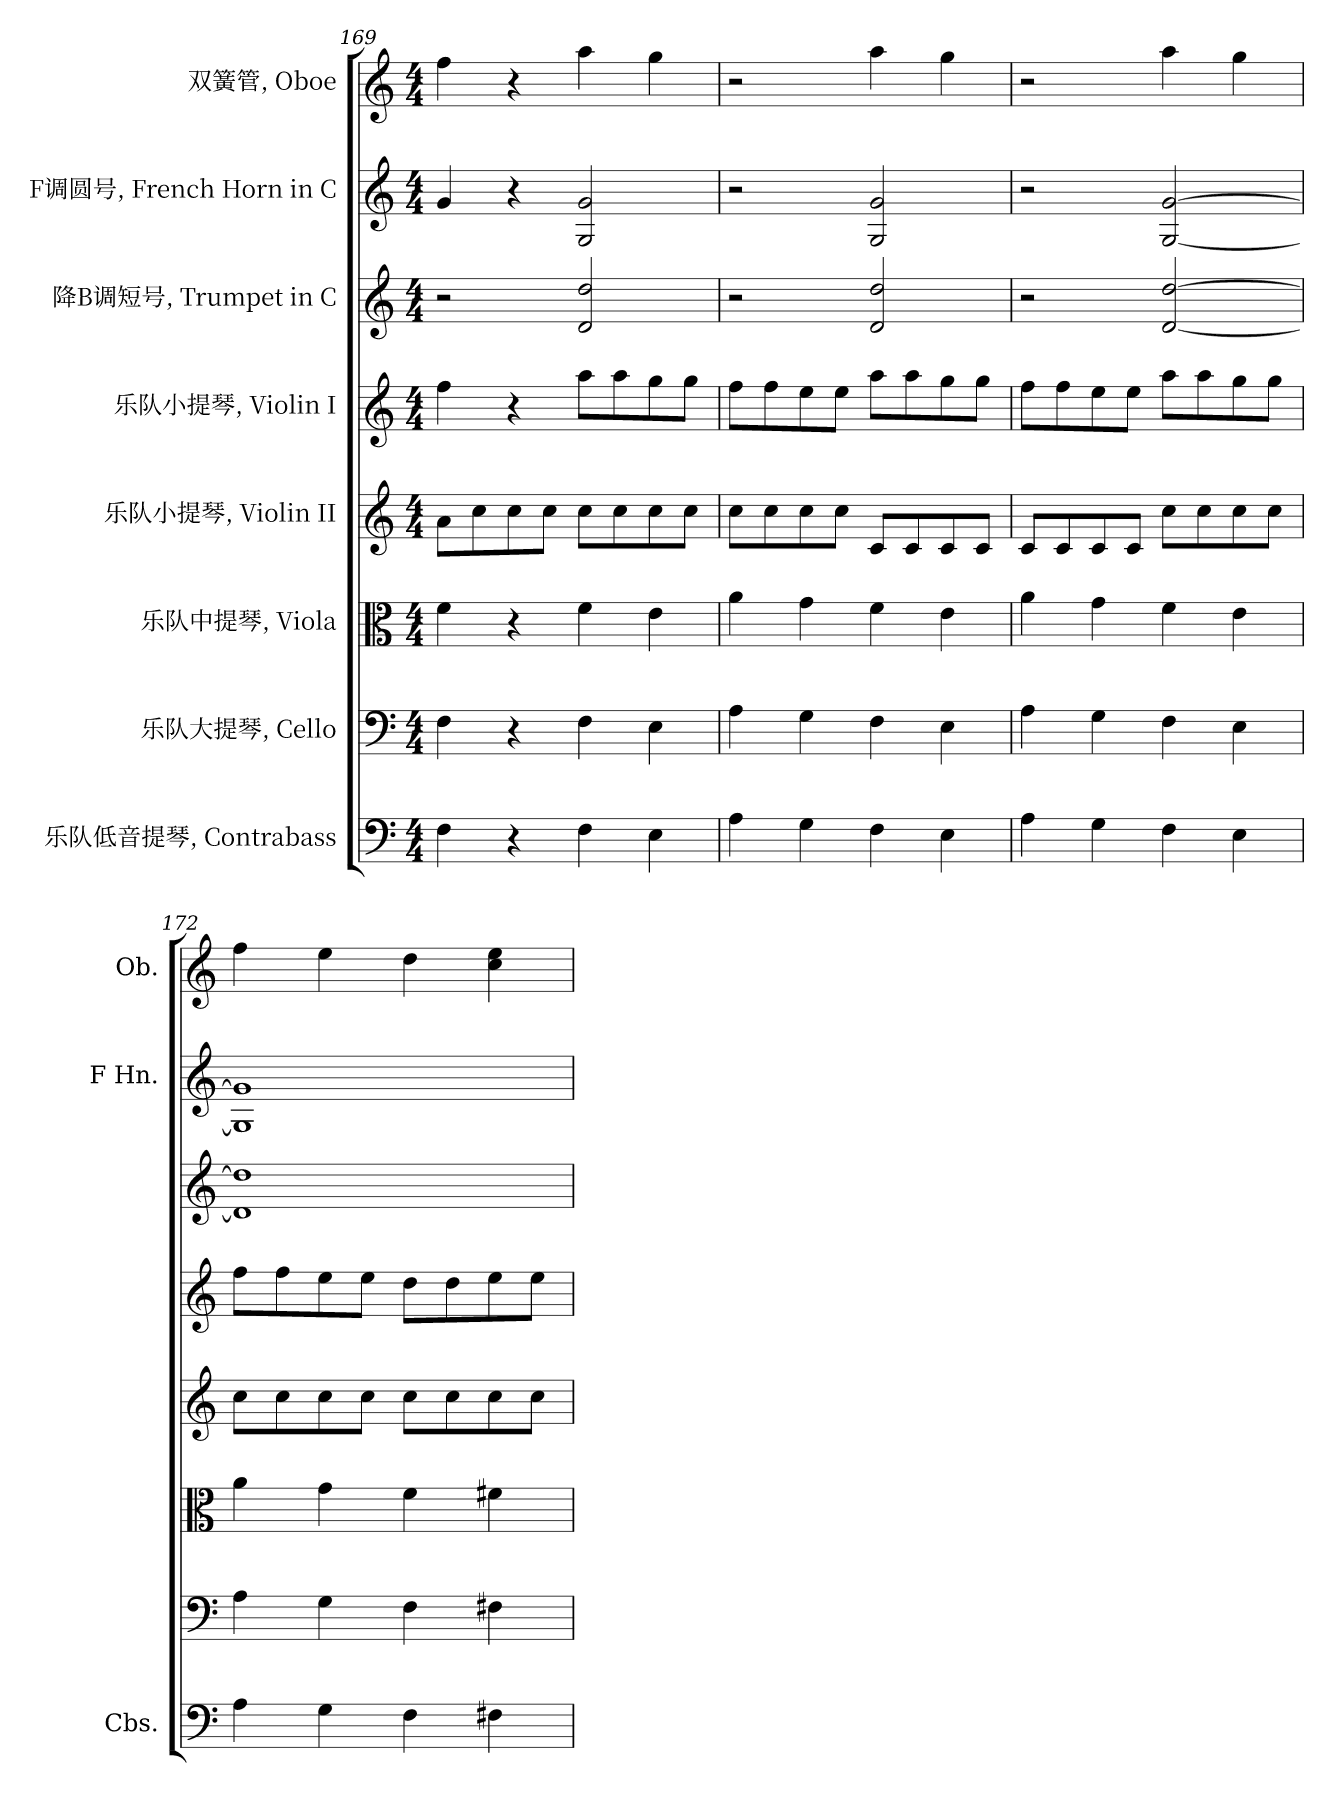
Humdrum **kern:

**kern	**kern	**kern	**kern	**kern	**kern	**kern	**kern
*part8	*part7	*part6	*part5	*part4	*part3	*part2	*part1
*staff8	*staff7	*staff6	*staff5	*staff4	*staff3	*staff2	*staff1
*I"乐队低音提琴, Contrabass	*I"乐队大提琴, Cello	*I"乐队中提琴, Viola	*I"乐队小提琴, Violin II	*I"乐队小提琴, Violin I	*I"降B调短号, Trumpet in C	*I"F调圆号, French Horn in C	*I"双簧管, Oboe
*I'Cbs.	*	*	*	*	*	*I'F Hn.	*I'Ob.
*clefF4	*clefF4	*clefC3	*clefG2	*clefG2	*clefG2	*clefG2	*clefG2
*ITrd7c12	*	*	*	*	*ITrd1c2	*ITrd4c7	*
*k[]	*k[]	*k[]	*k[]	*k[]	*k[b-e-]	*k[b-]	*k[]
*M4/4	*M4/4	*M4/4	*M4/4	*M4/4	*M4/4	*M4/4	*M4/4
=169	=169	=169	=169	=169	=169	=169	=169
4FF\	4F\	4f\	8a\L	4ff\	2r	4c/	4ff\
.	.	.	8cc\	.	.	.	.
4r	4r	4r	8cc\	4r	.	4r	4r
.	.	.	8cc\J	.	.	.	.
4FF\	4F\	4f\	8cc\L	8aa\L	2c/ 2cc/	2C/ 2c/	4aa\
.	.	.	8cc\	8aa\	.	.	.
4EE\	4E\	4e\	8cc\	8gg\	.	.	4gg\
.	.	.	8cc\J	8gg\J	.	.	.
!!LO:PB:g=z
=170	=170	=170	=170	=170	=170	=170	=170
4AA\	4A\	4a\	8cc\L	8ff\L	2r	2r	2r
.	.	.	8cc\	8ff\	.	.	.
4GG\	4G\	4g\	8cc\	8ee\	.	.	.
.	.	.	8cc\J	8ee\J	.	.	.
4FF\	4F\	4f\	8c/L	8aa\L	2c/ 2cc/	2C/ 2c/	4aa\
.	.	.	8c/	8aa\	.	.	.
4EE\	4E\	4e\	8c/	8gg\	.	.	4gg\
.	.	.	8c/J	8gg\J	.	.	.
=171	=171	=171	=171	=171	=171	=171	=171
4AA\	4A\	4a\	8c/L	8ff\L	2r	2r	2r
.	.	.	8c/	8ff\	.	.	.
4GG\	4G\	4g\	8c/	8ee\	.	.	.
.	.	.	8c/J	8ee\J	.	.	.
4FF\	4F\	4f\	8cc\L	8aa\L	[2c/ [2cc/	[2C/ [2c/	4aa\
.	.	.	8cc\	8aa\	.	.	.
4EE\	4E\	4e\	8cc\	8gg\	.	.	4gg\
.	.	.	8cc\J	8gg\J	.	.	.
=172	=172	=172	=172	=172	=172	=172	=172
4AA\	4A\	4a\	8cc\L	8ff\L	1c] 1cc]	1C] 1c]	4ff\
.	.	.	8cc\	8ff\	.	.	.
4GG\	4G\	4g\	8cc\	8ee\	.	.	4ee\
.	.	.	8cc\J	8ee\J	.	.	.
4FF\	4F\	4f\	8cc\L	8dd\L	.	.	4dd\
.	.	.	8cc\	8dd\	.	.	.
4FF#X\	4F#X\	4f#X\	8cc\	8ee\	.	.	4cc\ 4ee\
.	.	.	8cc\J	8ee\J	.	.	.
=	=	=	=	=	=	=	=
*-	*-	*-	*-	*-	*-	*-	*-
